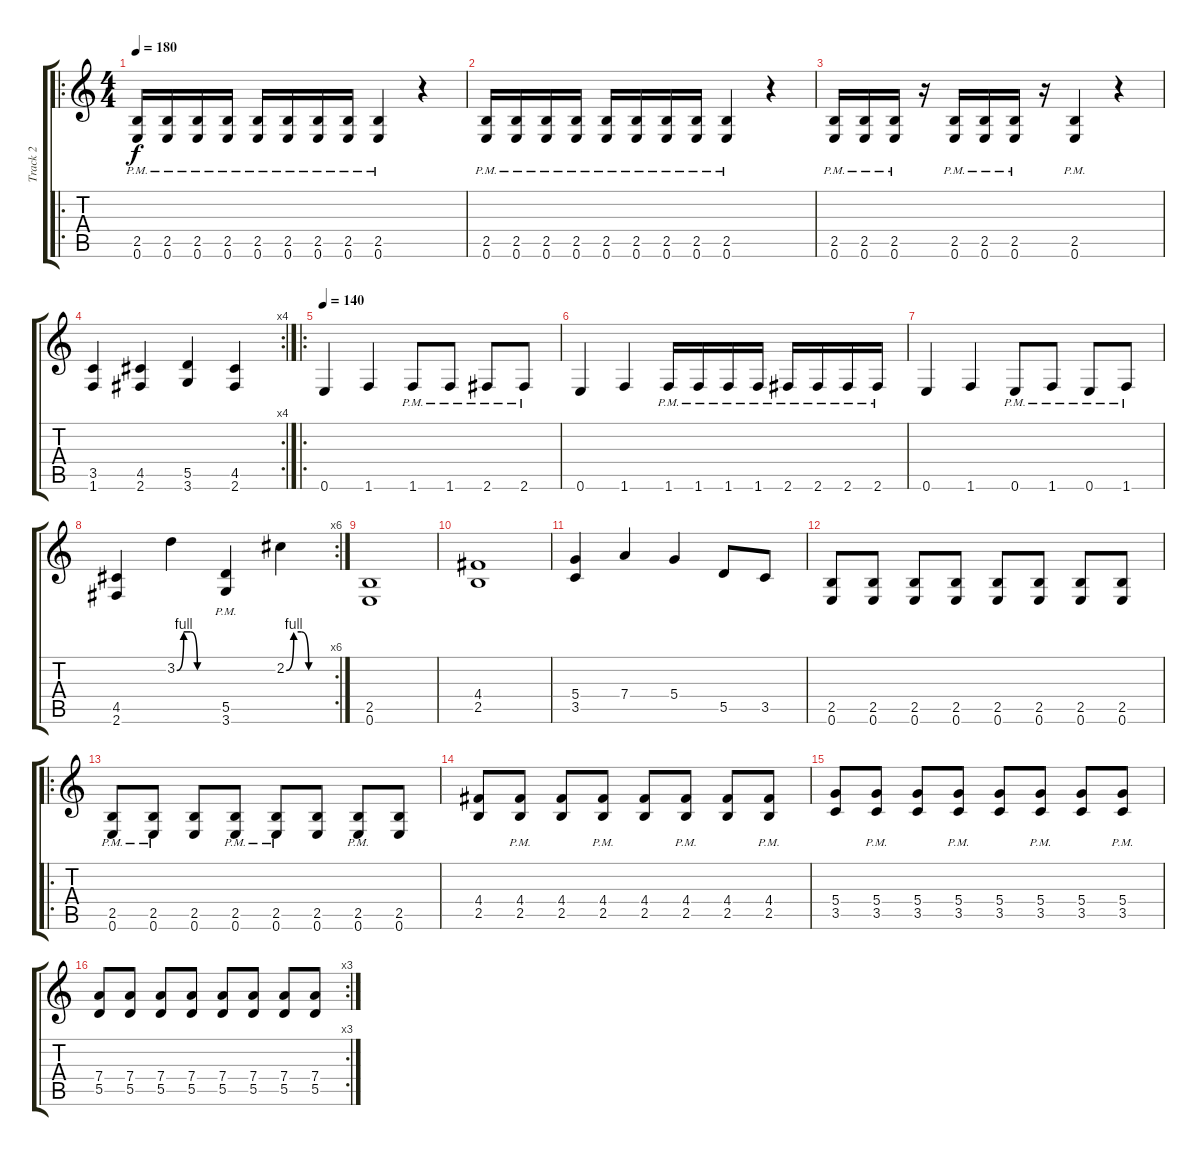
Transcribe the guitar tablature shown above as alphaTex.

\track ("Track 2" "Track 2") {solo instrument distortionguitar}
\staff {score tabs}
\tuning (E4 B3 G3 D3 A2 E2) {hide}
\ro
\ts (4 4)
\tempo 180
\clef g2
\ks c
(2.5{pm} 0.6{pm}).16{dy f} (2.5{pm} 0.6{pm}).16 (2.5{pm} 0.6{pm}).16 (2.5{pm} 0.6{pm}).16 (2.5{pm} 0.6{pm}).16 (2.5{pm} 0.6{pm}).16 (2.5{pm} 0.6{pm}).16 (2.5{pm} 0.6{pm}).16 (2.5{pm} 0.6{pm}).4 r.4 |
(2.5{pm} 0.6{pm}).16 (2.5{pm} 0.6{pm}).16 (2.5{pm} 0.6{pm}).16 (2.5{pm} 0.6{pm}).16 (2.5{pm} 0.6{pm}).16 (2.5{pm} 0.6{pm}).16 (2.5{pm} 0.6{pm}).16 (2.5{pm} 0.6{pm}).16 (2.5{pm} 0.6{pm}).4 r.4 |
(2.5{pm} 0.6{pm}).16 (2.5{pm} 0.6{pm}).16 (2.5{pm} 0.6{pm}).16 r.16 (2.5{pm} 0.6{pm}).16 (2.5{pm} 0.6{pm}).16 (2.5{pm} 0.6{pm}).16 r.16 (2.5{pm} 0.6{pm}).4 r.4 |
\rc 4
(3.5 1.6).4 (4.5 2.6).4 (5.5 3.6).4 (4.5 2.6).4 |
\ro
\tempo 140
0.6.4 1.6.4 1.6{pm}.8 1.6{pm}.8 2.6{pm}.8 2.6{pm}.8 |
0.6.4 1.6.4 1.6{pm}.16 1.6{pm}.16 1.6{pm}.16 1.6{pm}.16 2.6{pm}.16 2.6{pm}.16 2.6{pm}.16 2.6{pm}.16 |
0.6.4 1.6.4 0.6{pm}.8 1.6{pm}.8 0.6{pm}.8 1.6{pm}.8 |
\rc 6
(4.5 2.6).4 3.2{be (custom 0 0 10 4 20 4 30 0 60 0)}.4 (5.5{pm} 3.6{pm}).4 2.2{be (custom 0 0 10 4 20 4 30 0 60 0)}.4 |
(2.5 0.6).1 |
(4.4 2.5).1 |
(5.4 3.5).4 7.4.4 5.4.4 5.5.8 3.5.8 |
(2.5 0.6).8 (2.5 0.6).8 (2.5 0.6).8 (2.5 0.6).8 (2.5 0.6).8 (2.5 0.6).8 (2.5 0.6).8 (2.5 0.6).8 |
\ro
(2.5{pm} 0.6{pm}).8 (2.5{pm} 0.6{pm}).8 (2.5 0.6).8 (2.5{pm} 0.6{pm}).8 (2.5{pm} 0.6{pm}).8 (2.5 0.6).8 (2.5{pm} 0.6{pm}).8 (2.5 0.6).8 |
(4.4 2.5).8 (4.4{pm} 2.5{pm}).8 (4.4 2.5).8 (4.4{pm} 2.5{pm}).8 (4.4 2.5).8 (4.4{pm} 2.5{pm}).8 (4.4 2.5).8 (4.4{pm} 2.5{pm}).8 |
(5.4 3.5).8 (5.4 3.5{pm}).8 (5.4 3.5).8 (5.4 3.5{pm}).8 (5.4 3.5).8 (5.4{pm} 3.5{pm}).8 (5.4 3.5).8 (5.4{pm} 3.5{pm}).8 |
\rc 3
(7.4 5.5).8 (7.4 5.5).8 (7.4 5.5).8 (7.4 5.5).8 (7.4 5.5).8 (7.4 5.5).8 (7.4 5.5).8 (7.4 5.5).8
